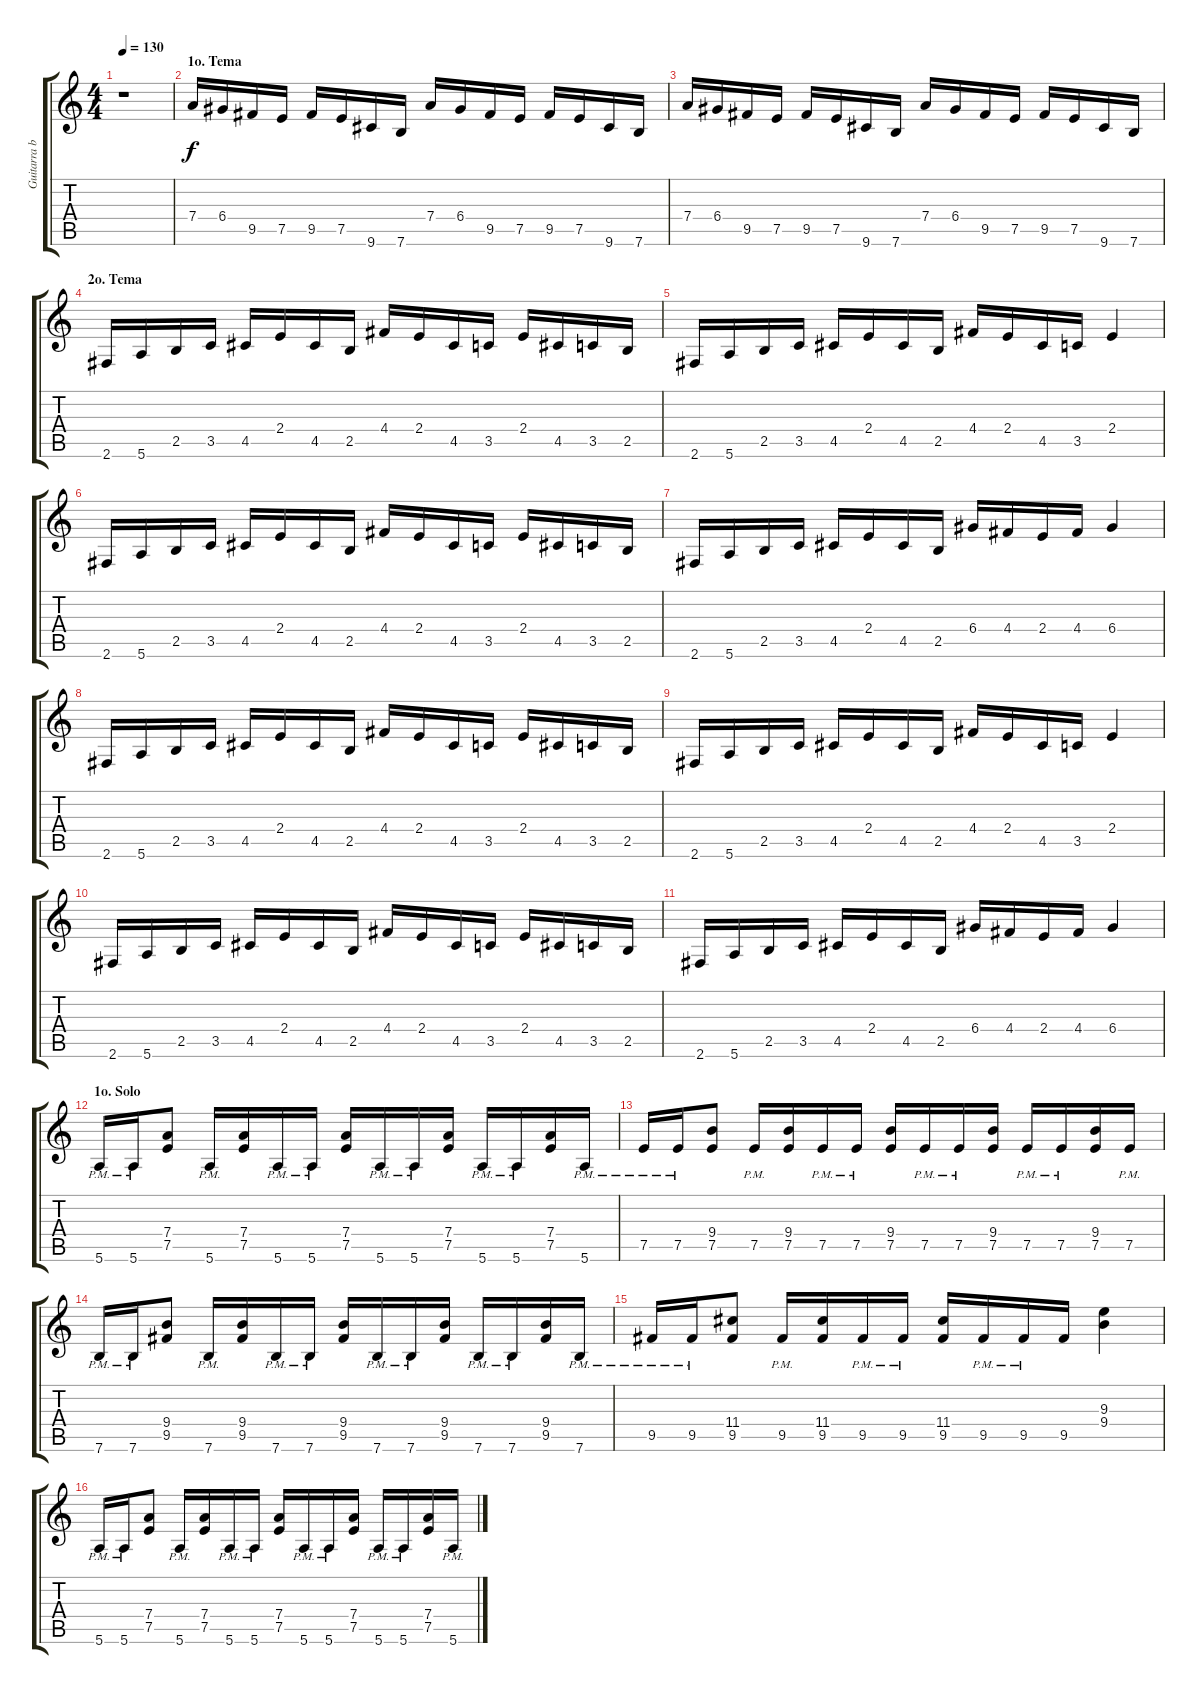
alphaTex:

\track ("Guitarra base" "Guitarra b") {instrument overdrivenguitar}
\staff {score tabs}
\tuning (E4 B3 G3 D3 A2 E2) {hide}
\ts (4 4)
\tempo 130
\clef g2
\ks c
r.1{dy f instrument overdrivenguitar} |
\section ("" "1o. Tema")
7.4.16 6.4.16 9.5.16 7.5.16 9.5.16 7.5.16 9.6.16 7.6.16 7.4.16 6.4.16 9.5.16 7.5.16 9.5.16 7.5.16 9.6.16 7.6.16 |
7.4.16 6.4.16 9.5.16 7.5.16 9.5.16 7.5.16 9.6.16 7.6.16 7.4.16 6.4.16 9.5.16 7.5.16 9.5.16 7.5.16 9.6.16 7.6.16 |
\section ("" "2o. Tema")
2.6.16 5.6.16 2.5.16 3.5.16 4.5.16 2.4.16 4.5.16 2.5.16 4.4.16 2.4.16 4.5.16 3.5.16 2.4.16 4.5.16 3.5.16 2.5.16 |
2.6.16 5.6.16 2.5.16 3.5.16 4.5.16 2.4.16 4.5.16 2.5.16 4.4.16 2.4.16 4.5.16 3.5.16 2.4.4 |
2.6.16 5.6.16 2.5.16 3.5.16 4.5.16 2.4.16 4.5.16 2.5.16 4.4.16 2.4.16 4.5.16 3.5.16 2.4.16 4.5.16 3.5.16 2.5.16 |
2.6.16 5.6.16 2.5.16 3.5.16 4.5.16 2.4.16 4.5.16 2.5.16 6.4.16 4.4.16 2.4.16 4.4.16 6.4.4 |
2.6.16 5.6.16 2.5.16 3.5.16 4.5.16 2.4.16 4.5.16 2.5.16 4.4.16 2.4.16 4.5.16 3.5.16 2.4.16 4.5.16 3.5.16 2.5.16 |
2.6.16 5.6.16 2.5.16 3.5.16 4.5.16 2.4.16 4.5.16 2.5.16 4.4.16 2.4.16 4.5.16 3.5.16 2.4.4 |
2.6.16 5.6.16 2.5.16 3.5.16 4.5.16 2.4.16 4.5.16 2.5.16 4.4.16 2.4.16 4.5.16 3.5.16 2.4.16 4.5.16 3.5.16 2.5.16 |
2.6.16 5.6.16 2.5.16 3.5.16 4.5.16 2.4.16 4.5.16 2.5.16 6.4.16 4.4.16 2.4.16 4.4.16 6.4.4 |
\section ("" "1o. Solo")
5.6{pm}.16 5.6{pm}.16 (7.4 7.5).8 5.6{pm}.16 (7.4 7.5).16 5.6{pm}.16 5.6{pm}.16 (7.4 7.5).16 5.6{pm}.16 5.6{pm}.16 (7.4 7.5).16 5.6{pm}.16 5.6{pm}.16 (7.4 7.5).16 5.6{pm}.16 |
7.5{pm}.16 7.5{pm}.16 (9.4 7.5).8 7.5{pm}.16 (9.4 7.5).16 7.5{pm}.16 7.5{pm}.16 (9.4 7.5).16 7.5{pm}.16 7.5{pm}.16 (9.4 7.5).16 7.5{pm}.16 7.5{pm}.16 (9.4 7.5).16 7.5{pm}.16 |
7.6{pm}.16 7.6{pm}.16 (9.4 9.5).8 7.6{pm}.16 (9.4 9.5).16 7.6{pm}.16 7.6{pm}.16 (9.4 9.5).16 7.6{pm}.16 7.6{pm}.16 (9.4 9.5).16 7.6{pm}.16 7.6{pm}.16 (9.4 9.5).16 7.6{pm}.16 |
9.5{pm}.16 9.5{pm}.16 (11.4 9.5).8 9.5{pm}.16 (11.4 9.5).16 9.5{pm}.16 9.5{pm}.16 (11.4 9.5).16 9.5{pm}.16 9.5{pm}.16 9.5.16 (9.3 9.4).4 |
5.6{pm}.16 5.6{pm}.16 (7.4 7.5).8 5.6{pm}.16 (7.4 7.5).16 5.6{pm}.16 5.6{pm}.16 (7.4 7.5).16 5.6{pm}.16 5.6{pm}.16 (7.4 7.5).16 5.6{pm}.16 5.6{pm}.16 (7.4 7.5).16 5.6{pm}.16
